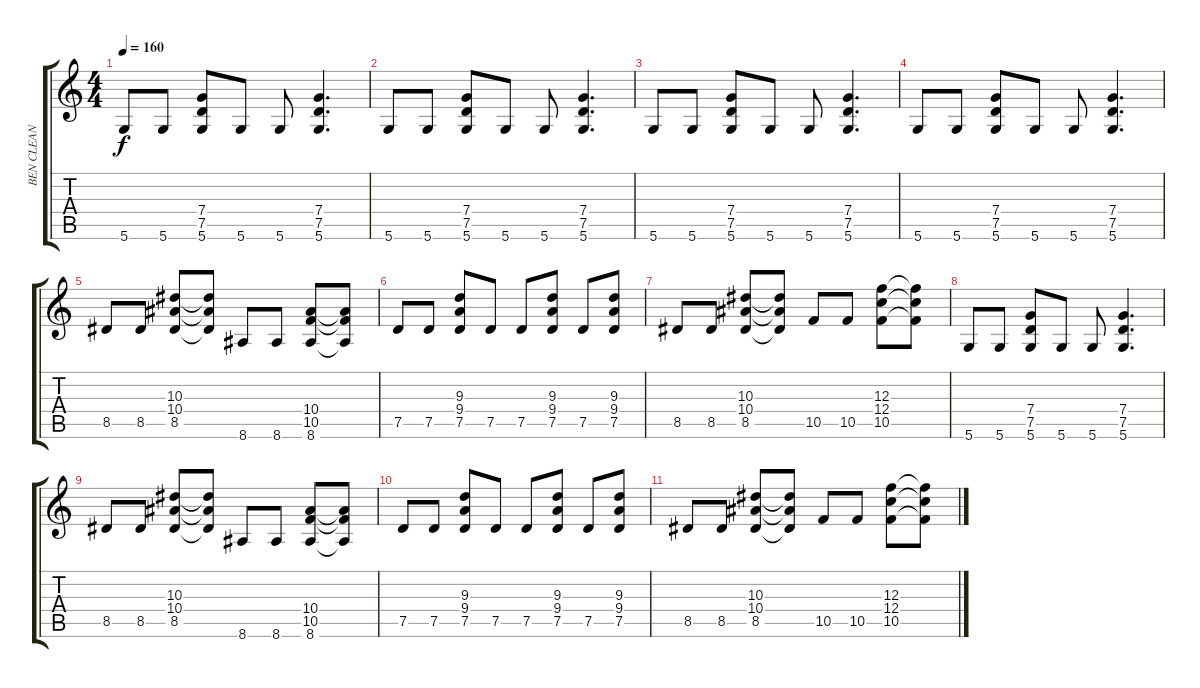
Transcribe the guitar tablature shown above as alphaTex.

\track ("BEN CLEAN" "BEN CLEAN") {instrument electricguitarclean}
\staff {score tabs}
\tuning (D4 A3 F3 C3 G2 D2) {hide}
\ts (4 4)
\tempo 160
\clef g2
\ks c
5.6.8{dy f} 5.6.8 (7.4 7.5 5.6).8 5.6.8 5.6.8 (7.4 7.5 5.6).4{d} |
5.6.8 5.6.8 (7.4 7.5 5.6).8 5.6.8 5.6.8 (7.4 7.5 5.6).4{d} |
5.6.8 5.6.8 (7.4 7.5 5.6).8 5.6.8 5.6.8 (7.4 7.5 5.6).4{d} |
5.6.8 5.6.8 (7.4 7.5 5.6).8 5.6.8 5.6.8 (7.4 7.5 5.6).4{d} |
8.5.8 8.5.8 (10.3 10.4 8.5).8 (10.3{t} 10.4{t} 8.5{t}).8 8.6.8 8.6.8 (10.4 10.5 8.6).8 (10.4{t} 10.5{t} 8.6{t}).8 |
7.5.8 7.5.8 (9.3 9.4 7.5).8 7.5.8 7.5.8 (9.3 9.4 7.5).8 7.5.8 (9.3 9.4 7.5).8 |
8.5.8 8.5.8 (10.3 10.4 8.5).8 (10.3{t} 10.4{t} 8.5{t}).8 10.5.8 10.5.8 (12.3 12.4 10.5).8 (12.3{t} 12.4{t} 10.5{t}).8 |
5.6.8 5.6.8 (7.4 7.5 5.6).8 5.6.8 5.6.8 (7.4 7.5 5.6).4{d} |
8.5.8 8.5.8 (10.3 10.4 8.5).8 (10.3{t} 10.4{t} 8.5{t}).8 8.6.8 8.6.8 (10.4 10.5 8.6).8 (10.4{t} 10.5{t} 8.6{t}).8 |
7.5.8 7.5.8 (9.3 9.4 7.5).8 7.5.8 7.5.8 (9.3 9.4 7.5).8 7.5.8 (9.3 9.4 7.5).8 |
8.5.8 8.5.8 (10.3 10.4 8.5).8 (10.3{t} 10.4{t} 8.5{t}).8 10.5.8 10.5.8 (12.3 12.4 10.5).8 (12.3{t} 12.4{t} 10.5{t}).8
